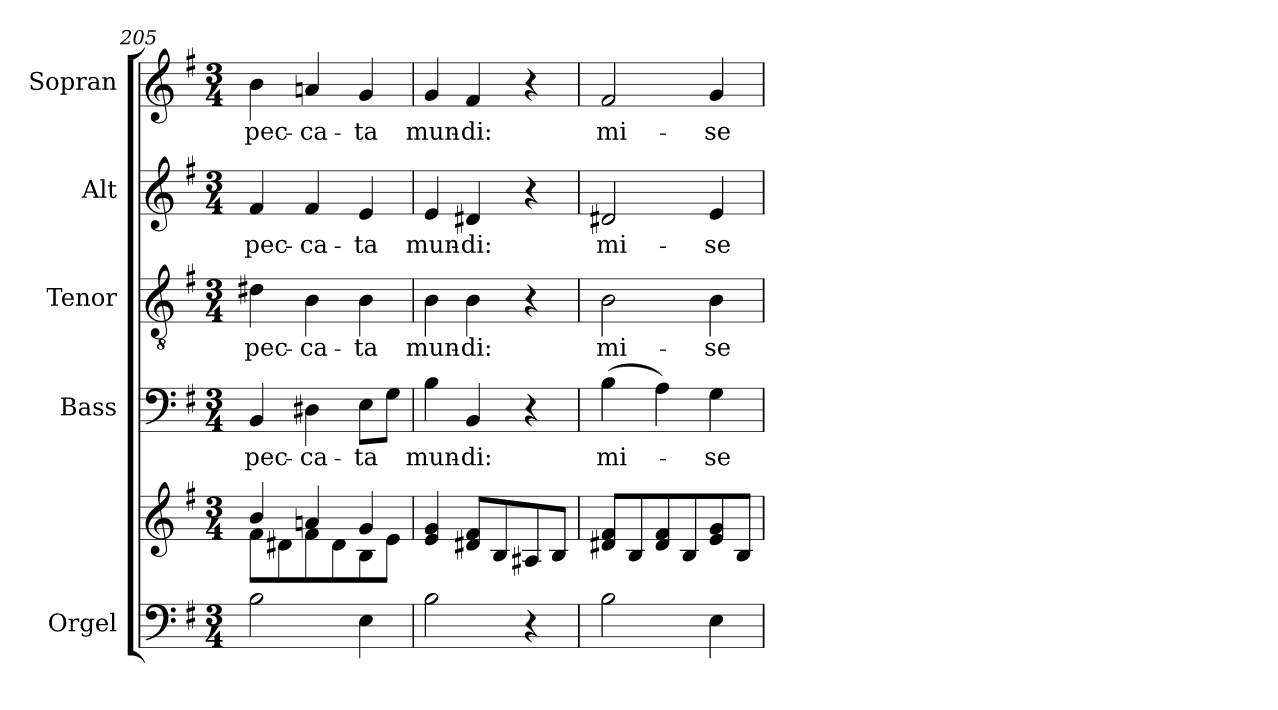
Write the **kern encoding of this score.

**kern	**kern	**kern	**text	**kern	**text	**kern	**text	**kern	**text
*part5	*part5	*part4	*part4	*part3	*part3	*part2	*part2	*part1	*part1
*staff6	*staff5	*staff4	*staff4	*staff3	*staff3	*staff2	*staff2	*staff1	*staff1
*I"Orgel	*	*I"Bass	*	*I"Tenor	*	*I"Alt	*	*I"Sopran	*
*I'Org.	*	*I'B.	*	*I'T.	*	*I'A.	*	*I'S.	*
*clefF4	*clefG2	*clefF4	*	*clefGv2	*	*clefG2	*	*clefG2	*
*k[f#]	*k[f#]	*k[f#]	*	*k[f#]	*	*k[f#]	*	*k[f#]	*
*G:	*G:	*G:	*	*G:	*	*G:	*	*G:	*
*M3/4	*M3/4	*M3/4	*	*M3/4	*	*M3/4	*	*M3/4	*
=205	=205	=205	=205	=205	=205	=205	=205	=205	=205
*	*^	*	*	*	*	*	*	*	*
!	!	!	!	!LO:LY:b	!	!LO:LY:b	!	!LO:LY:b	!	!LO:LY:b
2B\	4b/	8f#\L	4BB/	pec-	4d#X\	pec-	4f#/	pec-	4b\	pec-
.	.	8d#X\	.	.	.	.	.	.	.	.
!	!	!	!	!LO:LY:b	!	!LO:LY:b	!	!LO:LY:b	!	!LO:LY:b
.	4an/	8f#\	4D#X\	-ca-	4B\	-ca-	4f#/	-ca-	4an/	-ca-
.	.	8d#\	.	.	.	.	.	.	.	.
!	!	!	!	!LO:LY:b	!	!LO:LY:b	!	!LO:LY:b	!	!LO:LY:b
4E\	4g/	8B\	8E\L	-ta	4B\	-ta	4e/	-ta	4g/	-ta
.	.	8e\J	8G\J	.	.	.	.	.	.	.
=206	=206	=206	=206	=206	=206	=206	=206	=206	=206	=206
!	!	!	!	!LO:LY:b	!	!LO:LY:b	!	!LO:LY:b	!	!LO:LY:b
*	*v	*v	*	*	*	*	*	*	*	*
2B\	4e/ 4g/	4B\	mun-	4B\	mun-	4e/	mun-	4g/	mun-
!	!	!	!LO:LY:b	!	!LO:LY:b	!	!LO:LY:b	!	!LO:LY:b
.	8d#X/ 8f#/L	4BB/	-di:	4B\	-di:	4d#X/	-di:	4f#/	-di:
.	8B/	.	.	.	.	.	.	.	.
4r	8A#X/	4r	.	4r	.	4r	.	4r	.
.	8B/J	.	.	.	.	.	.	.	.
!!LO:LB:g=z
=207	=207	=207	=207	=207	=207	=207	=207	=207	=207
!	!	!	!LO:LY:b	!	!LO:LY:b	!	!LO:LY:b	!	!LO:LY:b
2B\	8d#X/ 8f#/L	(>4B\	mi-	2B\	mi-	2d#X/	mi-	2f#/	mi-
.	8B/	.	.	.	.	.	.	.	.
.	8d#/ 8f#/	4A\)	.	.	.	.	.	.	.
.	8B/	.	.	.	.	.	.	.	.
!	!	!	!LO:LY:b	!	!LO:LY:b	!	!LO:LY:b	!	!LO:LY:b
4E\	8e/ 8g/	4G\	-se-	4B\	-se-	4e/	-se-	4g/	-se-
.	8B/J	.	.	.	.	.	.	.	.
=	=	=	=	=	=	=	=	=	=
*-	*-	*-	*-	*-	*-	*-	*-	*-	*-
